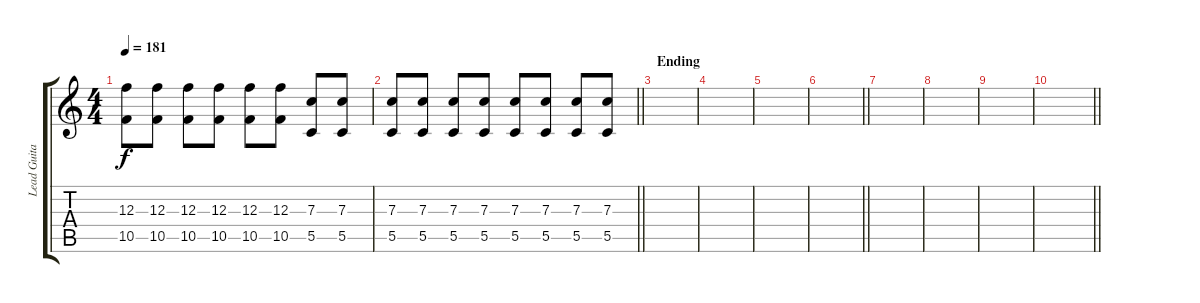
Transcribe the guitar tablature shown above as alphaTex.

\track ("Lead Guitar" "Lead Guita") {instrument distortionguitar}
\staff {score tabs}
\tuning (D4 A3 F3 C3 G2 C2) {hide}
\ts (4 4)
\tempo 181
\clef g2
\ks c
(12.3 10.5).8{dy f} (12.3 10.5).8 (12.3 10.5).8 (12.3 10.5).8 (12.3 10.5).8 (12.3 10.5).8 (7.3 5.5).8 (7.3 5.5).8 |
\barLineRight lightlight
(7.3 5.5).8 (7.3 5.5).8 (7.3 5.5).8 (7.3 5.5).8 (7.3 5.5).8 (7.3 5.5).8 (7.3 5.5).8 (7.3 5.5).8 |
\section ("" "Ending")
|
|
|
\barLineRight lightlight
|
|
|
|
\barLineRight lightlight
